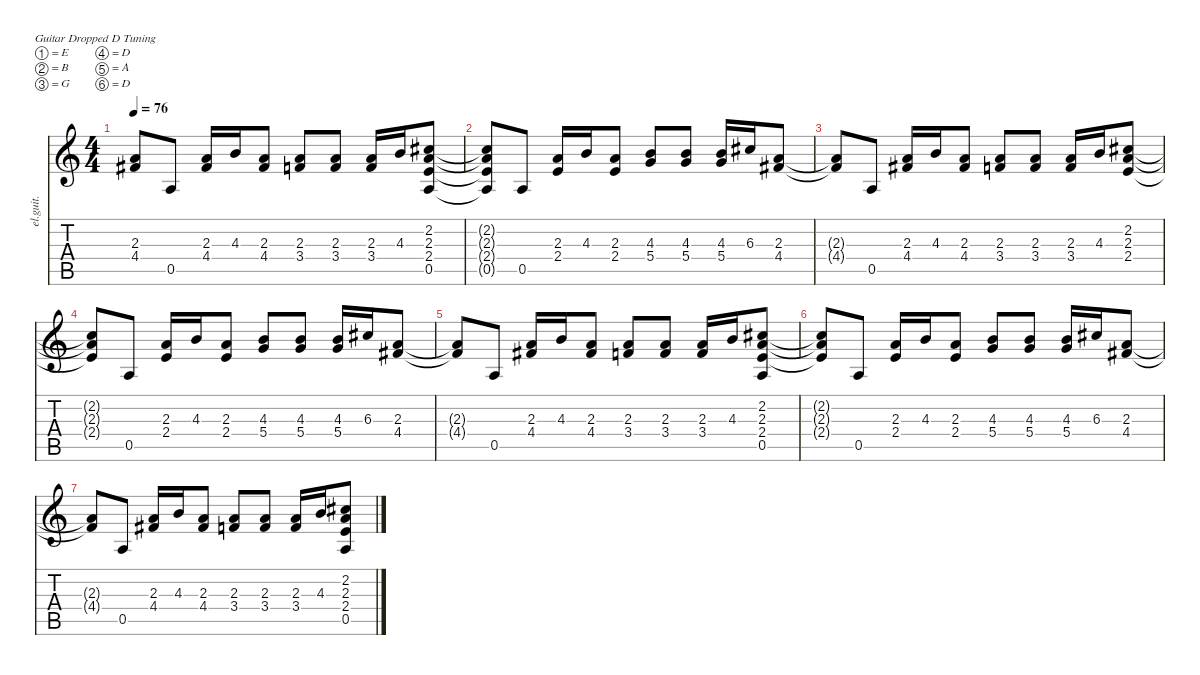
\defaultSystemsLayout 4
\hideDynamics
\bracketExtendMode nobrackets
\otherSystemsTrackNameOrientation horizontal
\track ("Guitar 1" "el.guit.") {instrument electricguitarclean}
\staff {score tabs}
\tuning (E4 B3 G3 D3 A2 D2)
\ts (4 4)
\tempo 76
\clef g2
\ks c
(2.3{t} 4.4{t acc #}).8{dy f beam Up} 0.5.8{beam Up} (2.3 4.4{acc #}).16{beam Up} 4.3.16{beam Up} (2.3 4.4{acc #}).8{beam Up} (2.3 3.4).8{beam Up} (2.3 3.4).8{beam Up} (2.3 3.4).16{beam Up} 4.3.16{beam Up} (2.2{acc #} 2.3 2.4 0.5).8{beam Up} |
(2.2{t acc #} 2.3{t} 2.4{t} 0.5{t}).8{beam Up} 0.5.8{beam Up} (2.3 2.4).16{beam Up} 4.3.16{beam Up} (2.3 2.4).8{beam Up} (4.3 5.4).8{beam Up} (4.3 5.4).8{beam Up} (4.3 5.4).16{beam Up} 6.3{acc #}.16{beam Up} (2.3 4.4{acc #}).8{beam Up} |
(2.3{t} 4.4{t acc #}).8{beam Up} 0.5.8{beam Up} (2.3 4.4{acc #}).16{beam Up} 4.3.16{beam Up} (2.3 4.4{acc #}).8{beam Up} (2.3 3.4).8{beam Up} (2.3 3.4).8{beam Up} (2.3 3.4).16{beam Up} 4.3.16{beam Up} (2.2{acc #} 2.3 2.4).8{beam Up} |
(2.2{t acc #} 2.3{t} 2.4{t}).8{beam Up} 0.5.8{beam Up} (2.3 2.4).16{beam Up} 4.3.16{beam Up} (2.3 2.4).8{beam Up} (4.3 5.4).8{beam Up} (4.3 5.4).8{beam Up} (4.3 5.4).16{beam Up} 6.3{acc #}.16{beam Up} (2.3 4.4{acc #}).8{beam Up} |
(2.3{t} 4.4{t acc #}).8{beam Up} 0.5.8{beam Up} (2.3 4.4{acc #}).16{beam Up} 4.3.16{beam Up} (2.3 4.4{acc #}).8{beam Up} (2.3 3.4).8{beam Up} (2.3 3.4).8{beam Up} (2.3 3.4).16{beam Up} 4.3.16{beam Up} (2.2{acc #} 2.3 2.4 0.5).8{beam Up} |
(2.2{t acc #} 2.3{t} 2.4{t}).8{beam Up} 0.5.8{beam Up} (2.3 2.4).16{beam Up} 4.3.16{beam Up} (2.3 2.4).8{beam Up} (4.3 5.4).8{beam Up} (4.3 5.4).8{beam Up} (4.3 5.4).16{beam Up} 6.3{acc #}.16{beam Up} (2.3 4.4{acc #}).8{beam Up} |
(2.3{t} 4.4{t acc #}).8{beam Up} 0.5.8{beam Up} (2.3 4.4{acc #}).16{beam Up} 4.3.16{beam Up} (2.3 4.4{acc #}).8{beam Up} (2.3 3.4).8{beam Up} (2.3 3.4).8{beam Up} (2.3 3.4).16{beam Up} 4.3.16{beam Up} (2.2{acc #} 2.3 2.4 0.5).8{beam Up}
